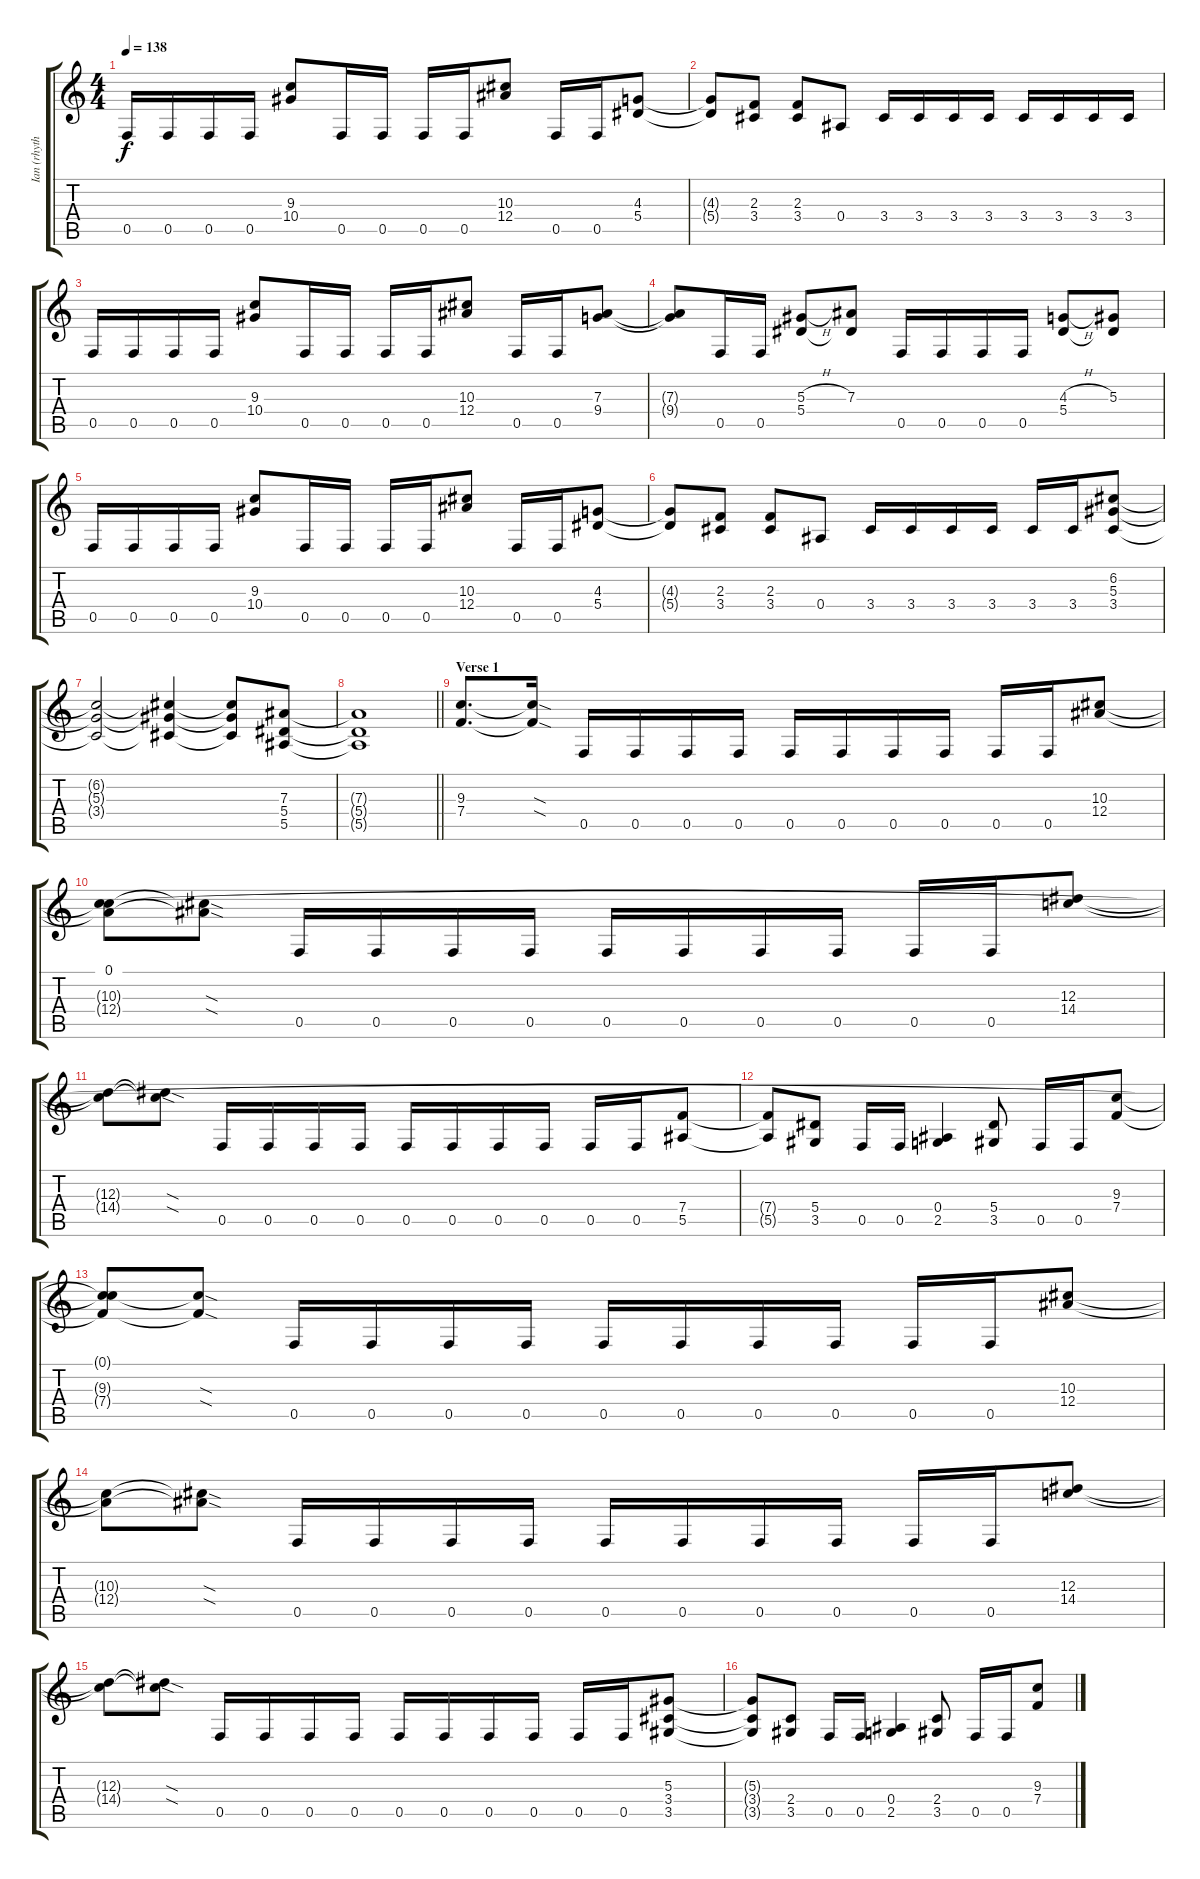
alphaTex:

\track ("Ian (rhythm)" "Ian (rhyth") {instrument distortionguitar}
\staff {score tabs}
\tuning (C4 G3 Eb3 Bb2 F2 C2) {hide}
\ts (4 4)
\tempo 138
\clef g2
\ks c
0.5.16{dy f} 0.5.16 0.5.16 0.5.16 (9.3 10.4).8 0.5.16 0.5.16 0.5.16 0.5.16 (10.3 12.4).8 0.5.16 0.5.16 (4.3 5.4).8 |
(4.3{t} 5.4{t}).8 (2.3 3.4).8 (2.3 3.4).8 0.4.8 3.4.16 3.4.16 3.4.16 3.4.16 3.4.16 3.4.16 3.4.16 3.4.16 |
0.5.16 0.5.16 0.5.16 0.5.16 (9.3 10.4).8 0.5.16 0.5.16 0.5.16 0.5.16 (10.3 12.4).8 0.5.16 0.5.16 (7.3 9.4).8 |
(7.3{t} 9.4{t}).8 0.5.16 0.5.16 (5.3{h} 5.4).8 (7.3 5.4{t}).8 0.5.16 0.5.16 0.5.16 0.5.16 (4.3{h} 5.4).8 (5.3 5.4{t}).8 |
0.5.16 0.5.16 0.5.16 0.5.16 (9.3 10.4).8 0.5.16 0.5.16 0.5.16 0.5.16 (10.3 12.4).8 0.5.16 0.5.16 (4.3 5.4).8 |
(4.3{t} 5.4{t}).8 (2.3 3.4).8 (2.3 3.4).8 0.4.8 3.4.16 3.4.16 3.4.16 3.4.16 3.4.16 3.4.16 (6.2 5.3 3.4).8 |
(6.2{t} 5.3{t} 3.4{t}).2 (6.2{t} 5.3{t} 3.4{t}).4 (6.2{t} 5.3{t} 3.4{t}).8 (7.3 5.4 5.5).8 |
\barLineRight lightlight
(7.3{t} 5.4{t} 5.5{t}).1 |
\section ("" "Verse 1")
(9.3 7.4).8{d} (9.3{sod t} 7.4{sod t}).16 0.5.16 0.5.16 0.5.16 0.5.16 0.5.16 0.5.16 0.5.16 0.5.16 0.5.16 0.5.16 (10.3 12.4).8 |
(0.1 10.3{t} 12.4{t}).8 (10.3{sod t} 12.4{sod t}).8 0.5.16 0.5.16 0.5.16 0.5.16 0.5.16 0.5.16 0.5.16 0.5.16 0.5.16 0.5.16 (12.3 14.4).8 |
(12.3{t} 14.4{t}).8 (12.3{sod t} 14.4{sod t}).8 0.5.16 0.5.16 0.5.16 0.5.16 0.5.16 0.5.16 0.5.16 0.5.16 0.5.16 0.5.16 (7.4 5.5).8 |
(7.4{t} 5.5{t}).8 (5.4 3.5).8 0.5.16 0.5.16 (0.4 2.5).4 (5.4 3.5).8 0.5.16 0.5.16 (9.3 7.4).8 |
(0.1{t} 9.3{t} 7.4{t}).8 (9.3{sod t} 7.4{sod t}).8 0.5.16 0.5.16 0.5.16 0.5.16 0.5.16 0.5.16 0.5.16 0.5.16 0.5.16 0.5.16 (10.3 12.4).8 |
(10.3{t} 12.4{t}).8 (10.3{sod t} 12.4{sod t}).8 0.5.16 0.5.16 0.5.16 0.5.16 0.5.16 0.5.16 0.5.16 0.5.16 0.5.16 0.5.16 (12.3 14.4).8 |
(12.3{t} 14.4{t}).8 (12.3{sod t} 14.4{sod t}).8 0.5.16 0.5.16 0.5.16 0.5.16 0.5.16 0.5.16 0.5.16 0.5.16 0.5.16 0.5.16 (5.3 3.4 3.5).8 |
(5.3{t} 3.4{t} 3.5{t}).8 (2.4 3.5).8 0.5.16 0.5.16 (0.4 2.5).4 (2.4 3.5).8 0.5.16 0.5.16 (9.3 7.4).8
